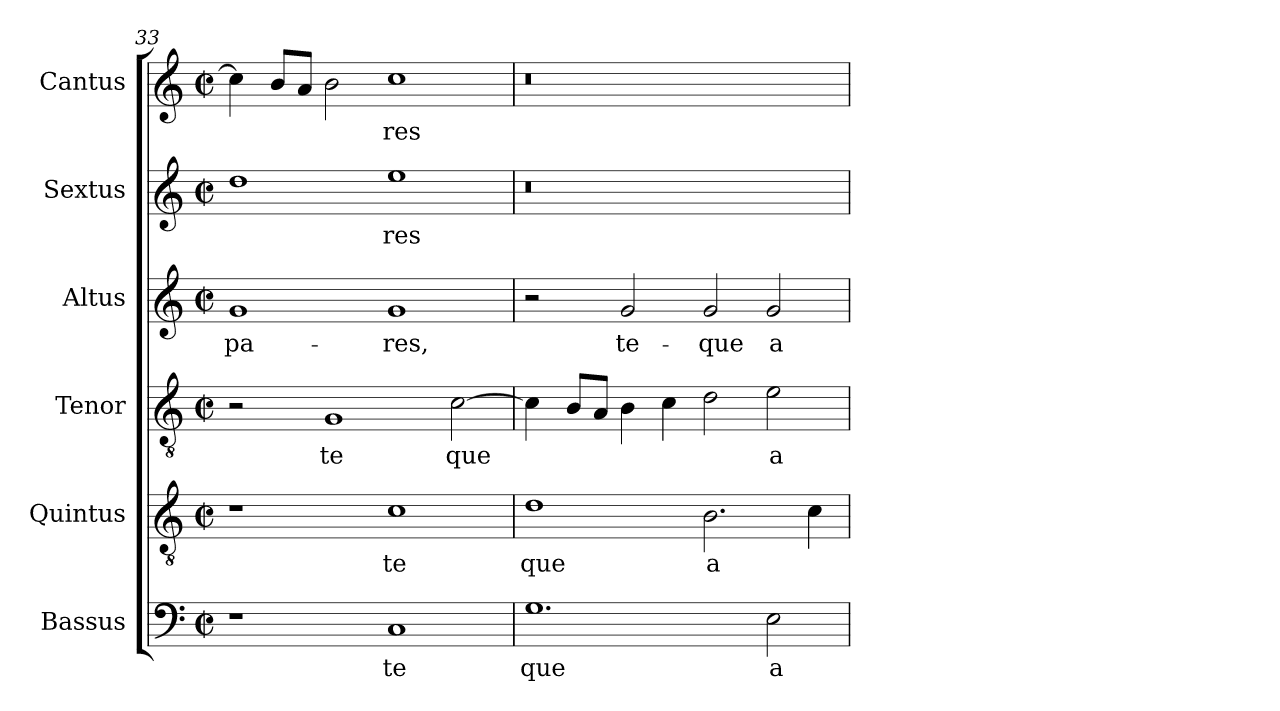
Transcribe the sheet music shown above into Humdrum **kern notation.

**kern	**text	**kern	**text	**kern	**text	**kern	**text	**kern	**text	**kern	**text
*part6	*part6	*part5	*part5	*part4	*part4	*part3	*part3	*part2	*part2	*part1	*part1
*staff6	*staff6	*staff5	*staff5	*staff4	*staff4	*staff3	*staff3	*staff2	*staff2	*staff1	*staff1
*I"Bassus	*	*I"Quintus	*	*I"Tenor	*	*I"Altus	*	*I"Sextus	*	*I"Cantus	*
*clefF4	*	*clefGv2	*	*clefGv2	*	*clefG2	*	*clefG2	*	*clefG2	*
*M2/2	*	*M2/2	*	*M2/2	*	*M2/2	*	*M2/2	*	*M2/2	*
*met(c|)	*	*met(c|)	*	*met(c|)	*	*met(c|)	*	*met(c|)	*	*met(c|)	*
=33	=33	=33	=33	=33	=33	=33	=33	=33	=33	=33	=33
!	!	!	!	!	!	!	!LO:LY:b:cj	!	!	!	!
1r	.	1r	.	2r	.	1g	pa-	1dd	.	4cc\]	.
.	.	.	.	.	.	.	.	.	.	8b/L	.
.	.	.	.	.	.	.	.	.	.	8a/J	.
!	!	!	!	!	!LO:LY:b:cj	!	!	!	!	!	!
.	.	.	.	1G	te	.	.	.	.	2b\	.
!	!LO:LY:b:cj	!	!LO:LY:b:cj	!	!	!	!LO:LY:b:cj	!	!LO:LY:b:cj	!	!LO:LY:b:cj
1C	te	1c	te	.	.	1g	-res,	1ee	res	1cc	res
!	!	!	!	!	!LO:LY:b	!	!	!	!	!	!
.	.	.	.	[>2c\	que	.	.	.	.	.	.
=34	=34	=34	=34	=34	=34	=34	=34	=34	=34	=34	=34
!	!LO:LY:b:cj	!	!LO:LY:b:cj	!	!	!	!	!	!	!	!
1.G	que	1d	que	4c\]	.	2r	.	0r	.	0r	.
.	.	.	.	8B/L	.	.	.	.	.	.	.
.	.	.	.	8A/J	.	.	.	.	.	.	.
!	!	!	!	!	!	!	!LO:LY:b:cj	!	!	!	!
.	.	.	.	4B\	.	2g/	te-	.	.	.	.
.	.	.	.	4c\	.	.	.	.	.	.	.
!	!	!	!LO:LY:b:cj	!	!	!	!LO:LY:b:cj	!	!	!	!
.	.	2.B\	a	2d\	.	2g/	-que	.	.	.	.
!	!LO:LY:b:cj	!	!	!	!LO:LY:b:cj	!	!LO:LY:b:cj	!	!	!	!
2E\	a	.	.	2e\	a	2g/	a-	.	.	.	.
.	.	4c\	.	.	.	.	.	.	.	.	.
=	=	=	=	=	=	=	=	=	=	=	=
*-	*-	*-	*-	*-	*-	*-	*-	*-	*-	*-	*-
